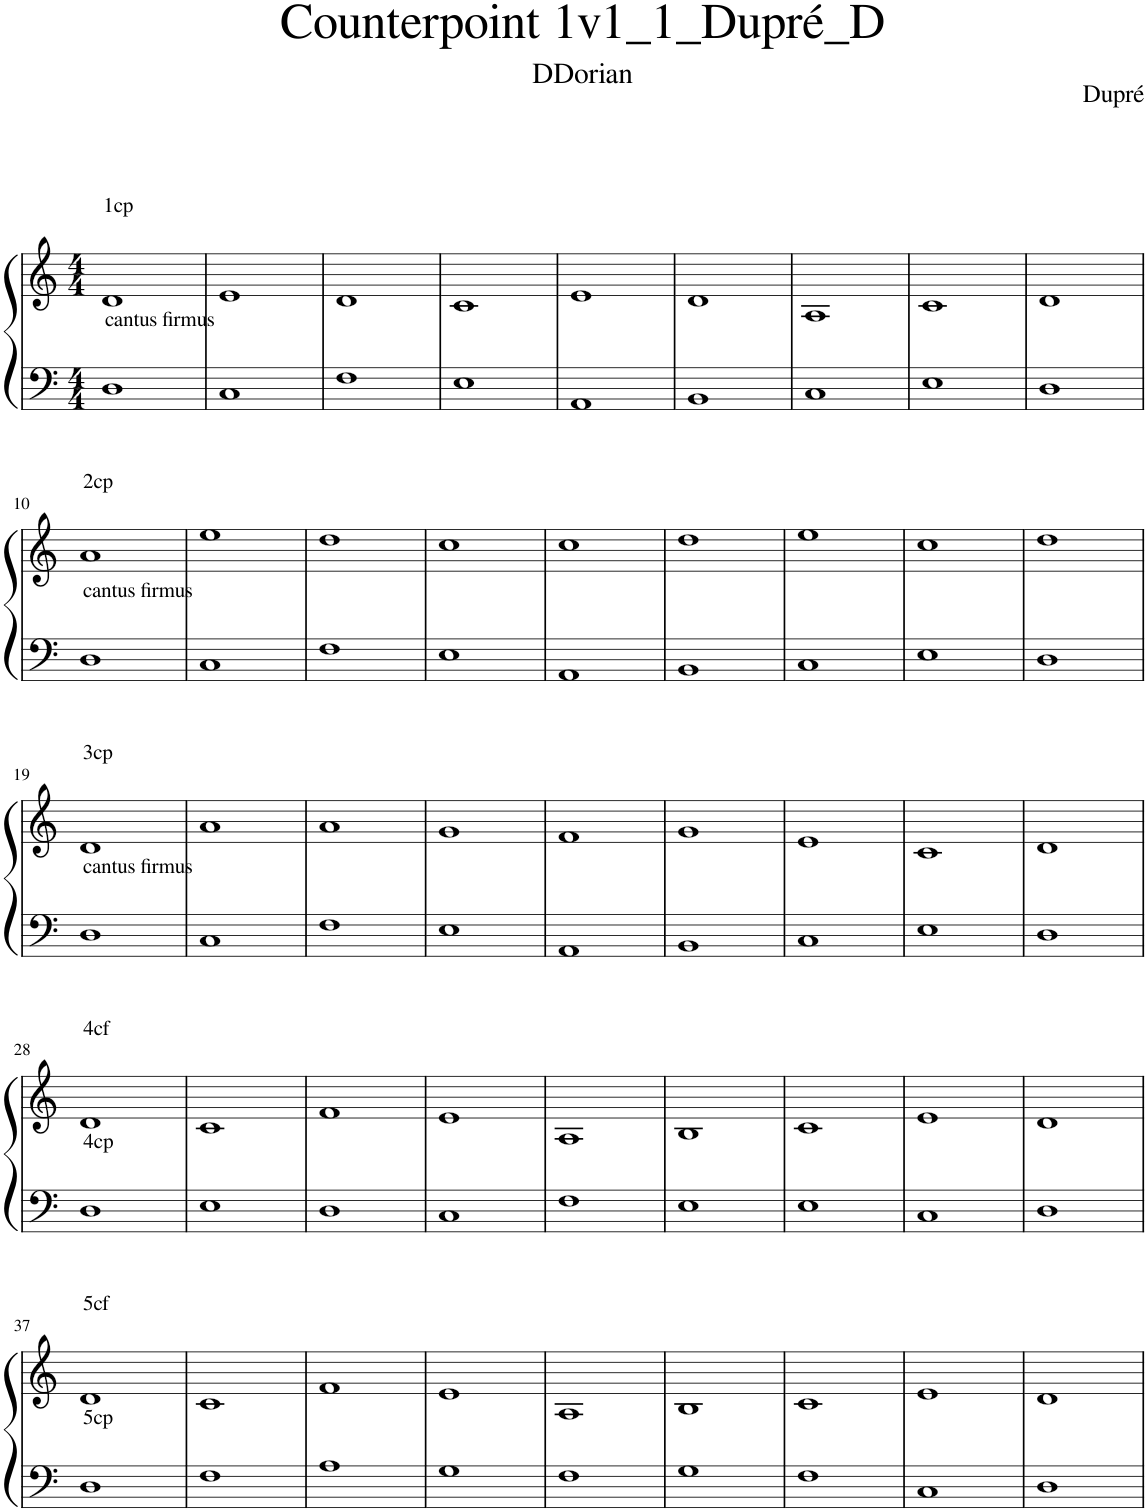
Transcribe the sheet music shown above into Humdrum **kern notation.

**kern	**kern
*part1	*part1
*staff2	*staff1
*I"Piano	*
*I'Pno.	*
*clefF4	*clefG2
*k[]	*k[]
*M4/4	*M4/4
=1	=1
!	!LO:TX:a:t=1cp
!LO:TX:a:t=cantus firmus	!
1D	1d
=2	=2
1C	1e
=3	=3
1F	1d
=4	=4
1E	1c
=5	=5
1AA	1e
=6	=6
1BB	1d
=7	=7
1C	1A
=8	=8
1E	1c
=9	=9
1D	1d
!!LO:LB:g=z
=10	=10
!	!LO:TX:a:t=2cp
!LO:TX:a:t=cantus firmus	!
1D	1a
=11	=11
1C	1ee
=12	=12
1F	1dd
=13	=13
1E	1cc
=14	=14
1AA	1cc
=15	=15
1BB	1dd
=16	=16
1C	1ee
=17	=17
1E	1cc
=18	=18
1D	1dd
!!LO:LB:g=z
=19	=19
!	!LO:TX:a:t=3cp
!LO:TX:a:t=cantus firmus	!
1D	1d
=20	=20
1C	1a
=21	=21
1F	1a
=22	=22
1E	1g
=23	=23
1AA	1f
=24	=24
1BB	1g
=25	=25
1C	1e
=26	=26
1E	1c
=27	=27
1D	1d
!!LO:LB:g=z
=28	=28
!	!LO:TX:a:t=4cf
!LO:TX:a:t=4cp	!
1D	1d
=29	=29
1E	1c
=30	=30
1D	1f
=31	=31
1C	1e
=32	=32
1F	1A
=33	=33
1E	1B
=34	=34
1E	1c
=35	=35
1C	1e
=36	=36
1D	1d
!!LO:LB:g=z
=37	=37
!	!LO:TX:a:t=5cf
!LO:TX:a:t=5cp	!
1D	1d
=38	=38
1F	1c
=39	=39
1A	1f
=40	=40
1G	1e
=41	=41
1F	1A
=42	=42
1G	1B
=43	=43
1F	1c
=44	=44
1C	1e
=45	=45
1D	1d
=	=
*-	*-
